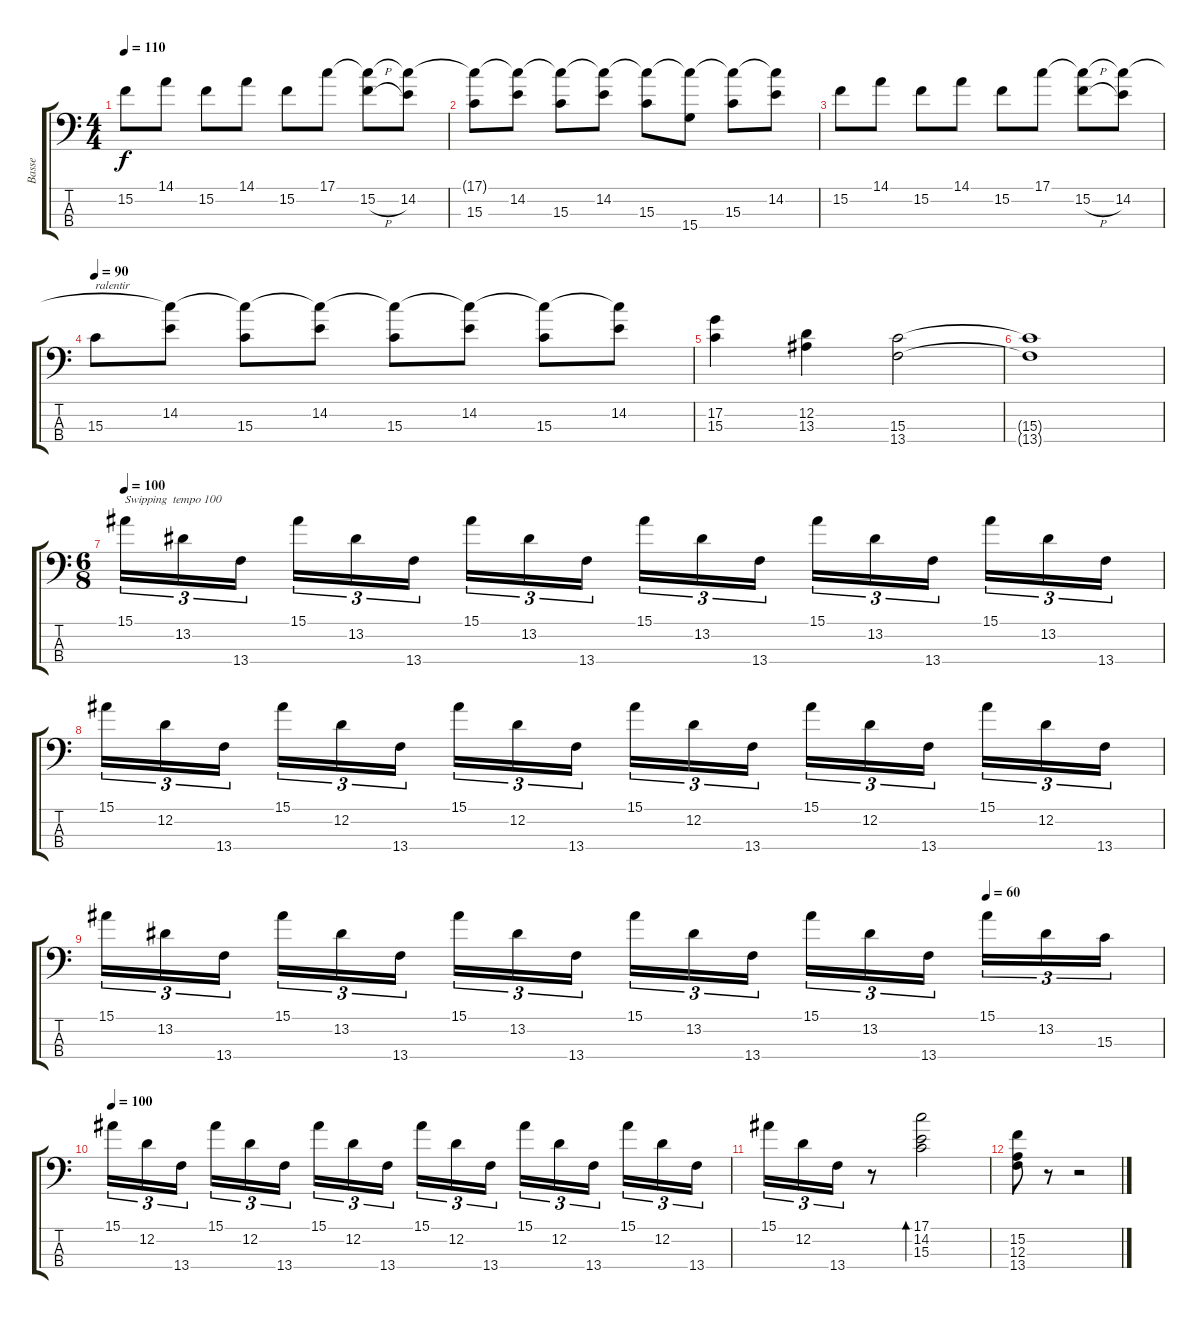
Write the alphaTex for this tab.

\track ("Basse" "Basse") {instrument electricbassfinger}
\staff {score tabs}
\tuning (G2 D2 A1 E1) {hide}
\ts (4 4)
\tempo 110
\clef f4
\ks c
15.2.8{dy f} 14.1.8 15.2.8 14.1.8 15.2.8 17.1.8 (17.1{t} 15.2{h}).8 (17.1{t} 14.2).8 |
(17.1{t} 15.3).8 (17.1{t} 14.2).8 (17.1{t} 15.3).8 (17.1{t} 14.2).8 (17.1{t} 15.3).8 (17.1{t} 15.4).8 (17.1{t} 15.3).8 (17.1{t} 14.2).8 |
15.2.8 14.1.8 15.2.8 14.1.8 15.2.8 17.1.8 (17.1{t} 15.2{h}).8 (17.1{t} 14.2).8 |
\tempo 90
15.3.8{txt "ralentir"} (17.1{t} 14.2).8 (17.1{t} 15.3).8 (17.1{t} 14.2).8 (17.1{t} 15.3).8 (17.1{t} 14.2).8 (17.1{t} 15.3).8 (17.1{t} 14.2).8 |
(17.2 15.3).4 (12.2 13.3).4 (15.3 13.4).2 |
(15.3{t} 13.4{t}).1 |
\ts (6 8)
\tempo 100
15.1.16{tu (3 2) txt "Swipping  tempo 100"} 13.2.16{tu (3 2)} 13.4.16{tu (3 2)} 15.1.16{tu (3 2)} 13.2.16{tu (3 2)} 13.4.16{tu (3 2)} 15.1.16{tu (3 2)} 13.2.16{tu (3 2)} 13.4.16{tu (3 2)} 15.1.16{tu (3 2)} 13.2.16{tu (3 2)} 13.4.16{tu (3 2)} 15.1.16{tu (3 2)} 13.2.16{tu (3 2)} 13.4.16{tu (3 2)} 15.1.16{tu (3 2)} 13.2.16{tu (3 2)} 13.4.16{tu (3 2)} |
15.1.16{tu (3 2)} 12.2.16{tu (3 2)} 13.4.16{tu (3 2)} 15.1.16{tu (3 2)} 12.2.16{tu (3 2)} 13.4.16{tu (3 2)} 15.1.16{tu (3 2)} 12.2.16{tu (3 2)} 13.4.16{tu (3 2)} 15.1.16{tu (3 2)} 12.2.16{tu (3 2)} 13.4.16{tu (3 2)} 15.1.16{tu (3 2)} 12.2.16{tu (3 2)} 13.4.16{tu (3 2)} 15.1.16{tu (3 2)} 12.2.16{tu (3 2)} 13.4.16{tu (3 2)} |
\tempo (60 0.8333333333333334)
15.1.16{tu (3 2)} 13.2.16{tu (3 2)} 13.4.16{tu (3 2)} 15.1.16{tu (3 2)} 13.2.16{tu (3 2)} 13.4.16{tu (3 2)} 15.1.16{tu (3 2)} 13.2.16{tu (3 2)} 13.4.16{tu (3 2)} 15.1.16{tu (3 2)} 13.2.16{tu (3 2)} 13.4.16{tu (3 2)} 15.1.16{tu (3 2)} 13.2.16{tu (3 2)} 13.4.16{tu (3 2)} 15.1.16{tu (3 2)} 13.2.16{tu (3 2)} 15.3.16{tu (3 2)} |
\tempo 100
15.1.16{tu (3 2)} 12.2.16{tu (3 2)} 13.4.16{tu (3 2)} 15.1.16{tu (3 2)} 12.2.16{tu (3 2)} 13.4.16{tu (3 2)} 15.1.16{tu (3 2)} 12.2.16{tu (3 2)} 13.4.16{tu (3 2)} 15.1.16{tu (3 2)} 12.2.16{tu (3 2)} 13.4.16{tu (3 2)} 15.1.16{tu (3 2)} 12.2.16{tu (3 2)} 13.4.16{tu (3 2)} 15.1.16{tu (3 2)} 12.2.16{tu (3 2)} 13.4.16{tu (3 2)} |
15.1.16{tu (3 2)} 12.2.16{tu (3 2)} 13.4.16{tu (3 2)} r.8 (17.1 14.2 15.3).2{bd 240} |
(15.2 12.3 13.4).8 r.8 r.2
